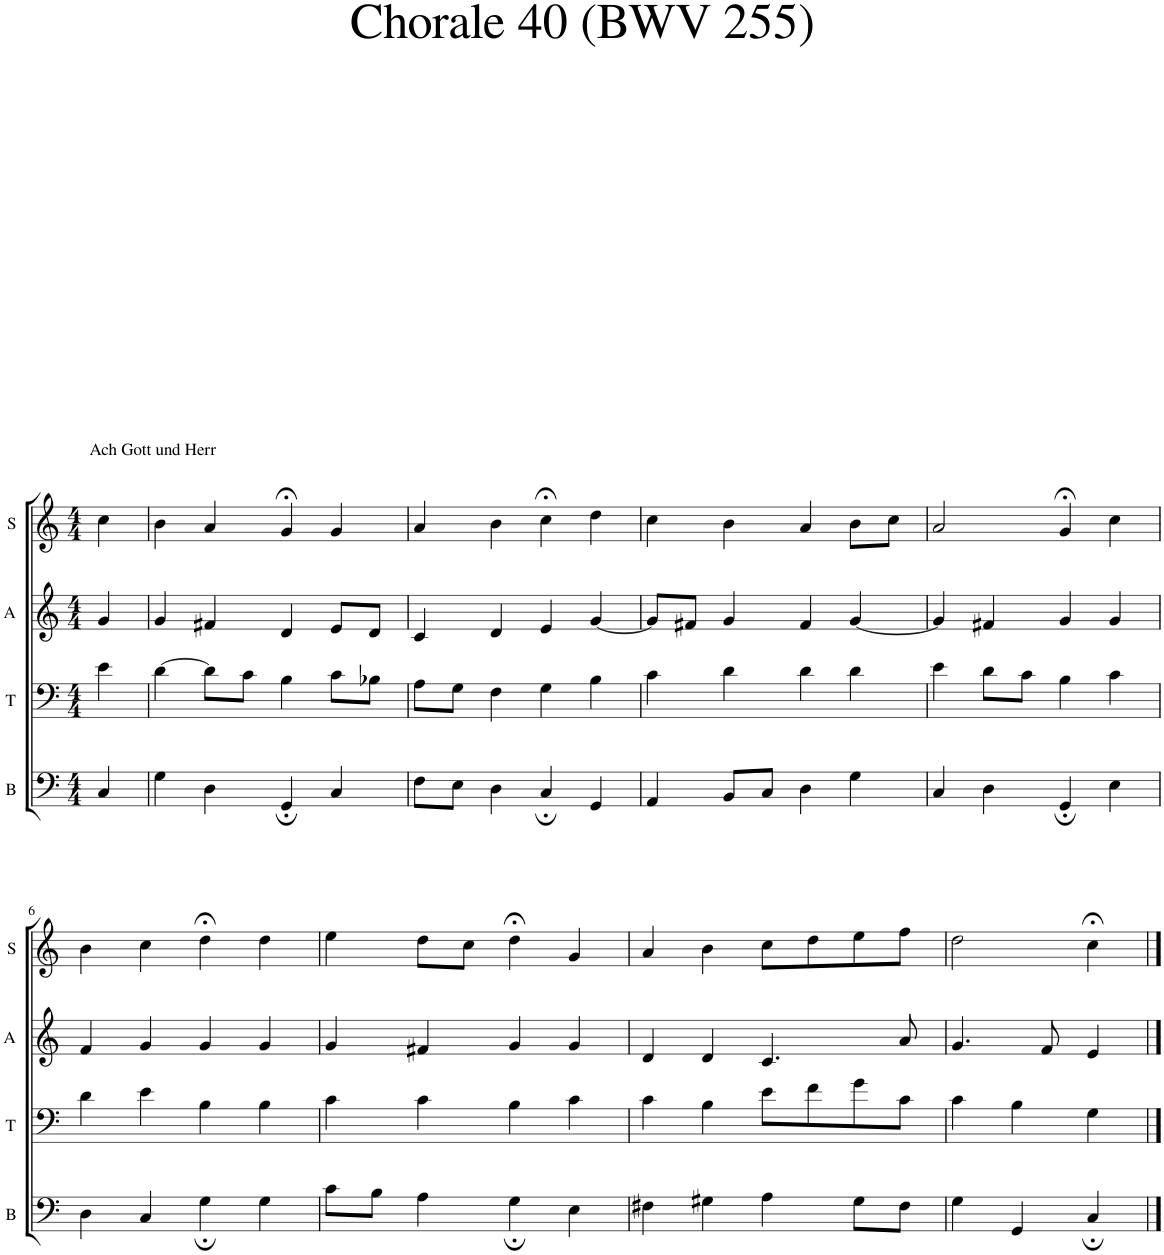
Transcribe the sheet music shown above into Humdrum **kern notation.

**kern	**kern	**kern	**kern
*part4	*part3	*part2	*part1
*staff4	*staff3	*staff2	*staff1
*I"B	*I"T	*I"A	*I"S
*I'B	*I'T	*I'A	*I'S
*clefF4	*clefF4	*clefG2	*clefG2
*k[]	*k[]	*k[]	*k[]
*M4/4	*M4/4	*M4/4	*M4/4
=1	=1	=1	=1
!	!	!	!LO:TX:a:t=Ach Gott und Herr
4C/	4e\	4g/	4cc\
=2	=2	=2	=2
4G\	[4d\	4g/	4b\
4D\	8d\L]	4f#X/	4a/
.	8c\J	.	.
4GG;/	4B\	4d/	4g;</
4C/	8c\L	8e/L	4g/
.	8B-X\J	8d/J	.
=3	=3	=3	=3
8F\L	8A\L	4c/	4a/
8E\J	8G\J	.	.
4D\	4F\	4d/	4b\
4C;/	4G\	4e/	4cc;<\
4GG/	4B\	[4g/	4dd\
=4	=4	=4	=4
4AA/	4c\	8g/L]	4cc\
.	.	8f#X/J	.
8BB/L	4d\	4g/	4b\
8C/J	.	.	.
4D\	4d\	4f#/	4a/
4G\	4d\	[4g/	8b\L
.	.	.	8cc\J
=5	=5	=5	=5
4C/	4e\	4g/]	2a/
4D\	8d\L	4f#X/	.
.	8c\J	.	.
4GG;/	4B\	4g/	4g;</
4E\	4c\	4g/	4cc\
!!LO:LB:g=z
=6	=6	=6	=6
4D\	4d\	4f/	4b\
4C/	4e\	4g/	4cc\
4G;\	4B\	4g/	4dd;<\
4G\	4B\	4g/	4dd\
=7	=7	=7	=7
8c\L	4c\	4g/	4ee\
8B\J	.	.	.
4A\	4c\	4f#X/	8dd\L
.	.	.	8cc\J
4G;\	4B\	4g/	4dd;<\
4E\	4c\	4g/	4g/
=8	=8	=8	=8
4F#X\	4c\	4d/	4a/
4G#X\	4B\	4d/	4b\
4A\	8e\L	4.c/	8cc\L
.	8f\	.	8dd\
8G#\L	8g\	.	8ee\
8F#\J	8c\J	8a/	8ff\J
=9	=9	=9	=9
4G\	4c\	4.g/	2dd\
4GG/	4B\	.	.
.	.	8f/	.
4C;/	4G\	4e/	4cc;<\
==	==	==	==
*-	*-	*-	*-
